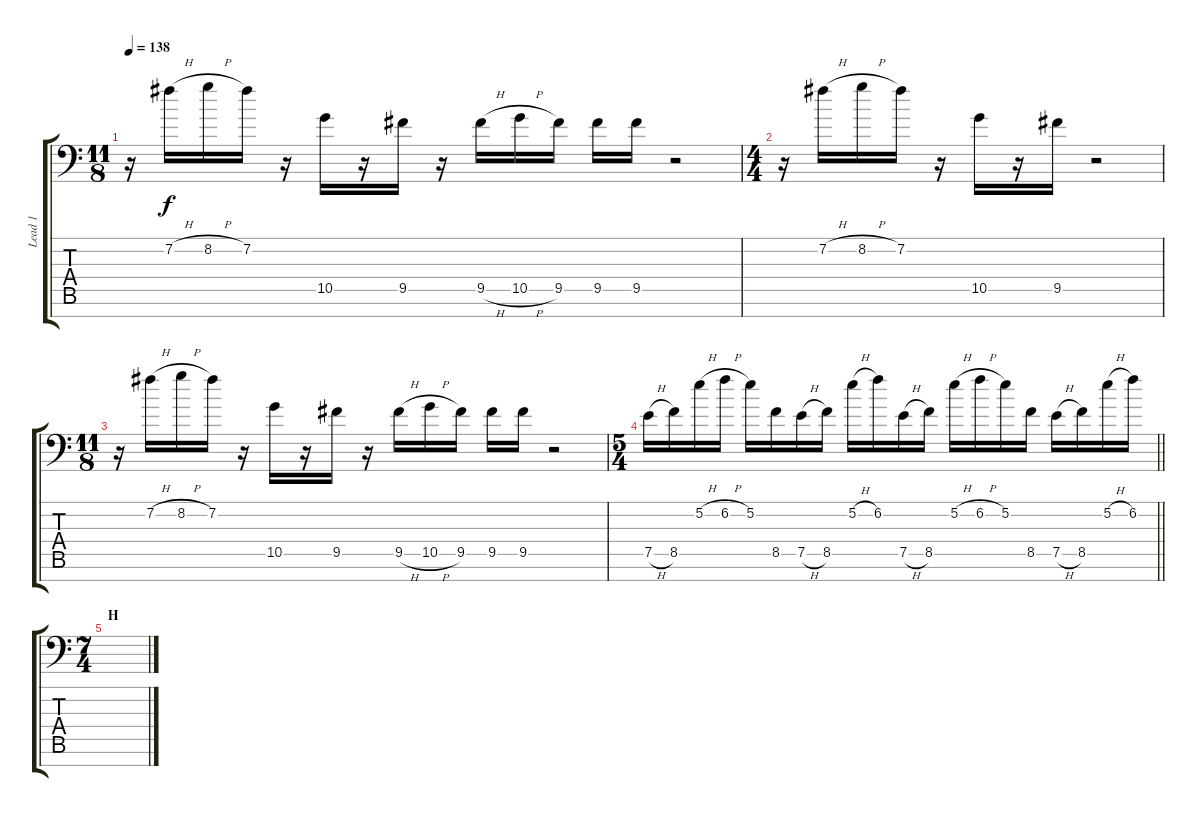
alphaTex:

\track ("Lead 1" "Lead 1") {instrument distortionguitar}
\staff {score tabs}
\tuning (E4 B3 G3 D3 A2 E2 A1) {hide}
\ts (11 8)
\tempo 138
\clef f4
\ks c
r.16{dy f} 7.2{h}.16 8.2{h}.16 7.2.16 r.16 10.5.16 r.16 9.5.16 r.16 9.5{h}.16 10.5{h}.16 9.5.16 9.5.16 9.5.16 r.2 |
\ts (4 4)
r.16 7.2{h}.16 8.2{h}.16 7.2.16 r.16 10.5.16 r.16 9.5.16 r.2 |
\ts (11 8)
r.16 7.2{h}.16 8.2{h}.16 7.2.16 r.16 10.5.16 r.16 9.5.16 r.16 9.5{h}.16 10.5{h}.16 9.5.16 9.5.16 9.5.16 r.2 |
\ts (5 4)
\barLineRight lightlight
7.5{h}.16 8.5.16 5.2{h}.16 6.2{h}.16 5.2.16 8.5.16 7.5{h}.16 8.5.16 5.2{h}.16 6.2.16 7.5{h}.16 8.5.16 5.2{h}.16 6.2{h}.16 5.2.16 8.5.16 7.5{h}.16 8.5.16 5.2{h}.16 6.2.16 |
\ts (7 4)
\section ("" "H")
